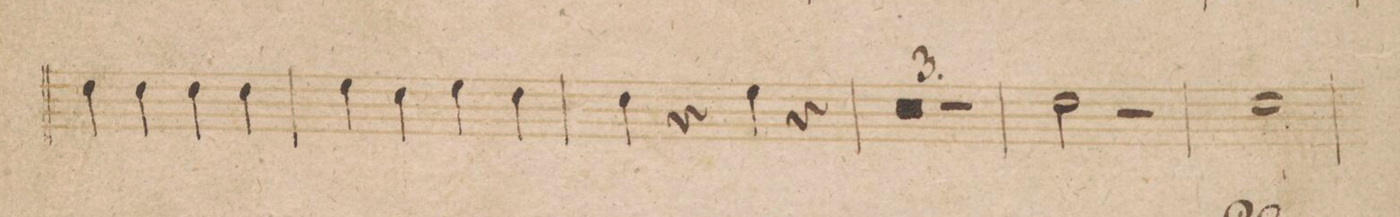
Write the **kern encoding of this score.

**kern	**dynam
*I"Clarino 1mo in B.	*
*clefG2	*
*k[b-]	*
*met(c|)	*
*M2/2	*
4cc\	.
4cc\	.
4cc\	.
4cc\	.
=72	=72
4dd\	.
4cc\	.
4dd\	.
4cc\	.
=73	=73
4cc\	.
4r	.
4dd\	.
4r	.
=74	=74
0r	.
=75	=75
=76	=76
1r	.
=77	=77
2cc\	.
2r	.
=78	=78
1cc\	.
=79	=79
*-	*-
